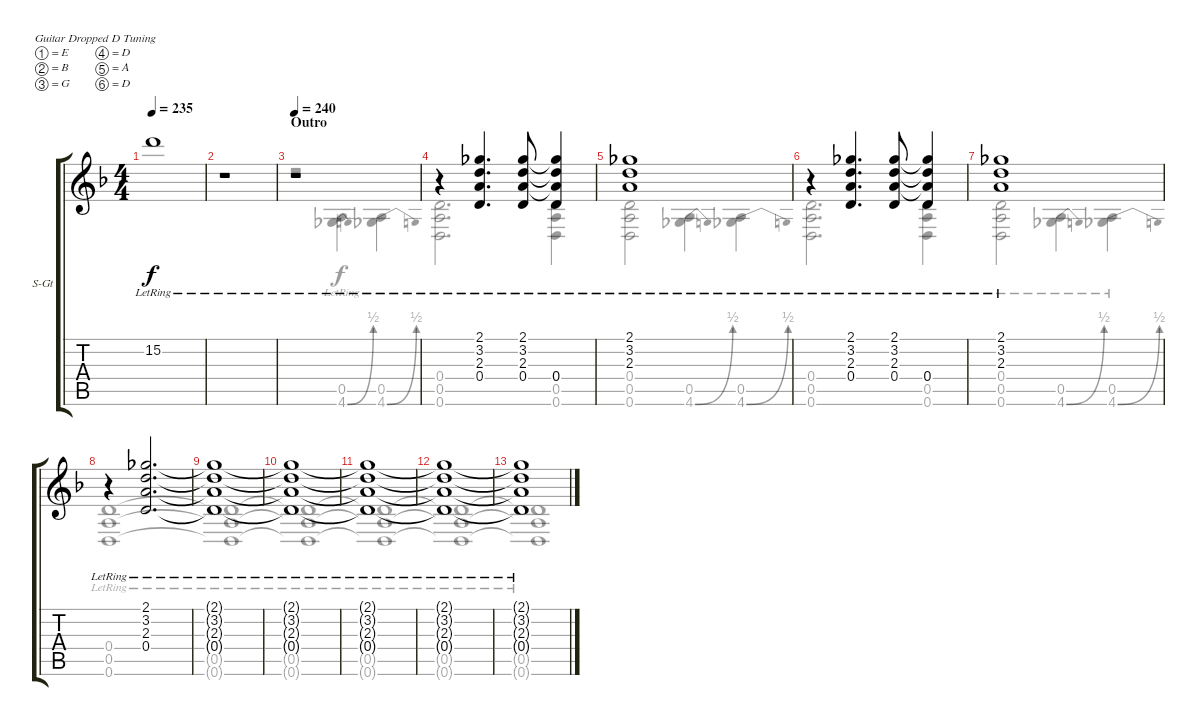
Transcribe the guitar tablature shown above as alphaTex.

\defaultSystemsLayout 4
\bracketExtendMode groupsimilarinstruments
\firstSystemTrackNameOrientation horizontal
\otherSystemsTrackNameOrientation horizontal
\track ("Paul's Guitar" "S-Gt") {instrument acousticguitarsteel}
\staff {score tabs}
\tuning (E4 B3 G3 D3 A2 D2)
\voice
\ts (4 4)
\tempo 235
\clef g2
\ks dminor
15.2{lr t}.1{dy f} |
r.1 |
\section ("" "Outro")
\tempo 240
r.1 |
r.4 (2.1{lr} 3.2{lr} 2.3{lr} 0.4{lr}).4{d} (3.2{lr} 2.3{lr} 0.4{lr} 2.1{lr}).8 (3.2{lr t} 2.3{lr t} 0.4{lr} 2.1{lr t}).4 |
(2.1{lr} 3.2{lr} 2.3{lr}).1 |
r.4 (2.1{lr} 3.2{lr} 2.3{lr} 0.4{lr}).4{d} (3.2{lr} 2.3{lr} 0.4{lr} 2.1{lr}).8 (3.2{lr t} 2.3{lr t} 0.4{lr} 2.1{lr t}).4 |
(2.1{lr} 3.2{lr} 2.3{lr}).1 |
r.4 (2.1{lr} 3.2{lr} 2.3{lr} 0.4{lr}).2{d} |
(2.1{lr t} 3.2{lr t} 2.3{lr t} 0.4{lr t}).1 |
(2.1{lr t} 3.2{lr t} 2.3{lr t} 0.4{lr t}).1 |
(2.1{lr t} 3.2{lr t} 2.3{lr t} 0.4{lr t}).1 |
(2.1{lr t} 3.2{lr t} 2.3{lr t} 0.4{lr t}).1 |
(2.1{lr t} 3.2{lr t} 2.3{lr t} 0.4{lr t}).1
\voice
\clef g2
\ottava regular
\simile none
\ks dminor
|
|
r.2 (4.6{be (bend 0 0 30 2) lr} 0.5{lr}).4{dy f} (4.6{be (bend 0 0 30 2) lr} 0.5{lr}).4 |
(0.6{lr} 0.5{lr} 0.4{lr}).2{d} (0.6{lr} 0.5{lr} 0.4{lr}).4 |
(0.4{lr} 0.5{lr} 0.6{lr}).2 (4.6{be (bend 0 0 30 2) lr} 0.5{lr}).4 (4.6{be (bend 0 0 30 2) lr} 0.5{lr}).4 |
(0.6{lr} 0.5{lr} 0.4{lr}).2{d} (0.6{lr} 0.5{lr} 0.4{lr}).4 |
(0.4{lr} 0.5{lr} 0.6{lr}).2 (4.6{be (bend 0 0 30 2) lr} 0.5{lr}).4 (4.6{be (bend 0 0 30 2) lr} 0.5{lr}).4 |
(0.6{lr} 0.5{lr} 0.4{lr}).1 |
(0.6{lr t} 0.5{lr t} 0.4{lr t}).1 |
(0.6{lr t} 0.5{lr t} 0.4{lr t}).1 |
(0.6{lr t} 0.5{lr t} 0.4{lr t}).1 |
(0.6{lr t} 0.5{lr t} 0.4{lr t}).1 |
(0.6{lr t} 0.5{lr t} 0.4{lr t}).1
